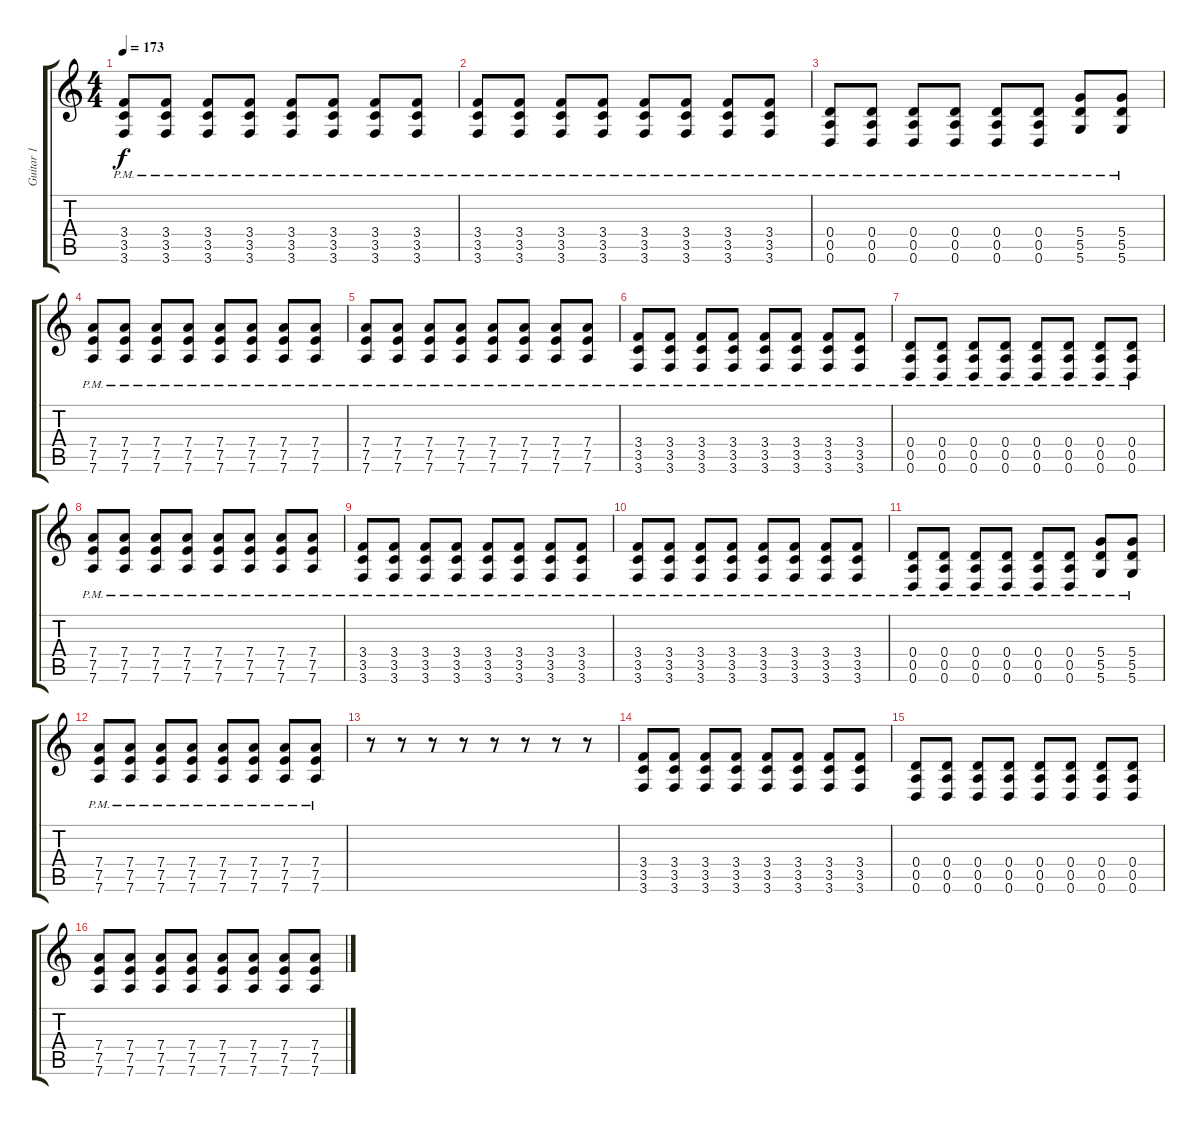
\track ("Guitar 1" "Guitar 1") {instrument distortionguitar}
\staff {score tabs}
\tuning (E4 B3 G3 D3 A2 D2) {hide}
\ts (4 4)
\tempo 173
\clef g2
\ks c
(3.4{pm} 3.5{pm} 3.6{pm}).8{dy f} (3.4{pm} 3.5{pm} 3.6{pm}).8 (3.4{pm} 3.5{pm} 3.6{pm}).8 (3.4{pm} 3.5{pm} 3.6{pm}).8 (3.4{pm} 3.5{pm} 3.6{pm}).8 (3.4{pm} 3.5{pm} 3.6{pm}).8 (3.4{pm} 3.5{pm} 3.6{pm}).8 (3.4{pm} 3.5{pm} 3.6{pm}).8 |
(3.4{pm} 3.5{pm} 3.6{pm}).8 (3.4{pm} 3.5{pm} 3.6{pm}).8 (3.4{pm} 3.5{pm} 3.6{pm}).8 (3.4{pm} 3.5{pm} 3.6{pm}).8 (3.4{pm} 3.5{pm} 3.6{pm}).8 (3.4{pm} 3.5{pm} 3.6{pm}).8 (3.4{pm} 3.5{pm} 3.6{pm}).8 (3.4{pm} 3.5{pm} 3.6{pm}).8 |
(0.4{pm} 0.5{pm} 0.6{pm}).8 (0.4{pm} 0.5{pm} 0.6{pm}).8 (0.4{pm} 0.5{pm} 0.6{pm}).8 (0.4{pm} 0.5{pm} 0.6{pm}).8 (0.4{pm} 0.5{pm} 0.6{pm}).8 (0.4{pm} 0.5{pm} 0.6{pm}).8 (5.4{pm} 5.5{pm} 5.6{pm}).8 (5.4{pm} 5.5{pm} 5.6{pm}).8 |
(7.4{pm} 7.5{pm} 7.6{pm}).8 (7.4{pm} 7.5{pm} 7.6{pm}).8 (7.4{pm} 7.5{pm} 7.6{pm}).8 (7.4{pm} 7.5{pm} 7.6{pm}).8 (7.4{pm} 7.5{pm} 7.6{pm}).8 (7.4{pm} 7.5{pm} 7.6{pm}).8 (7.4{pm} 7.5{pm} 7.6{pm}).8 (7.4{pm} 7.5{pm} 7.6{pm}).8 |
(7.4{pm} 7.5{pm} 7.6{pm}).8 (7.4{pm} 7.5{pm} 7.6{pm}).8 (7.4{pm} 7.5{pm} 7.6{pm}).8 (7.4{pm} 7.5{pm} 7.6{pm}).8 (7.4{pm} 7.5{pm} 7.6{pm}).8 (7.4{pm} 7.5{pm} 7.6{pm}).8 (7.4{pm} 7.5{pm} 7.6{pm}).8 (7.4{pm} 7.5{pm} 7.6{pm}).8 |
(3.4{pm} 3.5{pm} 3.6{pm}).8 (3.4{pm} 3.5{pm} 3.6{pm}).8 (3.4{pm} 3.5{pm} 3.6{pm}).8 (3.4{pm} 3.5{pm} 3.6{pm}).8 (3.4{pm} 3.5{pm} 3.6{pm}).8 (3.4{pm} 3.5{pm} 3.6{pm}).8 (3.4{pm} 3.5{pm} 3.6{pm}).8 (3.4{pm} 3.5{pm} 3.6{pm}).8 |
(0.4{pm} 0.5{pm} 0.6{pm}).8 (0.4{pm} 0.5{pm} 0.6{pm}).8 (0.4{pm} 0.5{pm} 0.6{pm}).8 (0.4{pm} 0.5{pm} 0.6{pm}).8 (0.4{pm} 0.5{pm} 0.6{pm}).8 (0.4{pm} 0.5{pm} 0.6{pm}).8 (0.4{pm} 0.5{pm} 0.6{pm}).8 (0.4{pm} 0.5{pm} 0.6{pm}).8 |
(7.4{pm} 7.5{pm} 7.6{pm}).8 (7.4{pm} 7.5{pm} 7.6{pm}).8 (7.4{pm} 7.5{pm} 7.6{pm}).8 (7.4{pm} 7.5{pm} 7.6{pm}).8 (7.4{pm} 7.5{pm} 7.6{pm}).8 (7.4{pm} 7.5{pm} 7.6{pm}).8 (7.4{pm} 7.5{pm} 7.6{pm}).8 (7.4{pm} 7.5{pm} 7.6{pm}).8 |
(3.4{pm} 3.5{pm} 3.6{pm}).8 (3.4{pm} 3.5{pm} 3.6{pm}).8 (3.4{pm} 3.5{pm} 3.6{pm}).8 (3.4{pm} 3.5{pm} 3.6{pm}).8 (3.4{pm} 3.5{pm} 3.6{pm}).8 (3.4{pm} 3.5{pm} 3.6{pm}).8 (3.4{pm} 3.5{pm} 3.6{pm}).8 (3.4{pm} 3.5{pm} 3.6{pm}).8 |
(3.4{pm} 3.5{pm} 3.6{pm}).8 (3.4{pm} 3.5{pm} 3.6{pm}).8 (3.4{pm} 3.5{pm} 3.6{pm}).8 (3.4{pm} 3.5{pm} 3.6{pm}).8 (3.4{pm} 3.5{pm} 3.6{pm}).8 (3.4{pm} 3.5{pm} 3.6{pm}).8 (3.4{pm} 3.5{pm} 3.6{pm}).8 (3.4{pm} 3.5{pm} 3.6{pm}).8 |
(0.4{pm} 0.5{pm} 0.6{pm}).8 (0.4{pm} 0.5{pm} 0.6{pm}).8 (0.4{pm} 0.5{pm} 0.6{pm}).8 (0.4{pm} 0.5{pm} 0.6{pm}).8 (0.4{pm} 0.5{pm} 0.6{pm}).8 (0.4{pm} 0.5{pm} 0.6{pm}).8 (5.4{pm} 5.5{pm} 5.6{pm}).8 (5.4{pm} 5.5{pm} 5.6{pm}).8 |
(7.4{pm} 7.5{pm} 7.6{pm}).8 (7.4{pm} 7.5{pm} 7.6{pm}).8 (7.4{pm} 7.5{pm} 7.6{pm}).8 (7.4{pm} 7.5{pm} 7.6{pm}).8 (7.4{pm} 7.5{pm} 7.6{pm}).8 (7.4{pm} 7.5{pm} 7.6{pm}).8 (7.4{pm} 7.5{pm} 7.6{pm}).8 (7.4{pm} 7.5{pm} 7.6{pm}).8 |
r.8 r.8 r.8 r.8 r.8 r.8 r.8 r.8 |
(3.4 3.5 3.6).8{volume 13} (3.4 3.5 3.6).8 (3.4 3.5 3.6).8 (3.4 3.5 3.6).8 (3.4 3.5 3.6).8 (3.4 3.5 3.6).8 (3.4 3.5 3.6).8 (3.4 3.5 3.6).8 |
(0.4 0.5 0.6).8 (0.4 0.5 0.6).8 (0.4 0.5 0.6).8 (0.4 0.5 0.6).8 (0.4 0.5 0.6).8 (0.4 0.5 0.6).8 (0.4 0.5 0.6).8 (0.4 0.5 0.6).8 |
(7.4 7.5 7.6).8 (7.4 7.5 7.6).8 (7.4 7.5 7.6).8 (7.4 7.5 7.6).8 (7.4 7.5 7.6).8 (7.4 7.5 7.6).8 (7.4 7.5 7.6).8 (7.4 7.5 7.6).8
